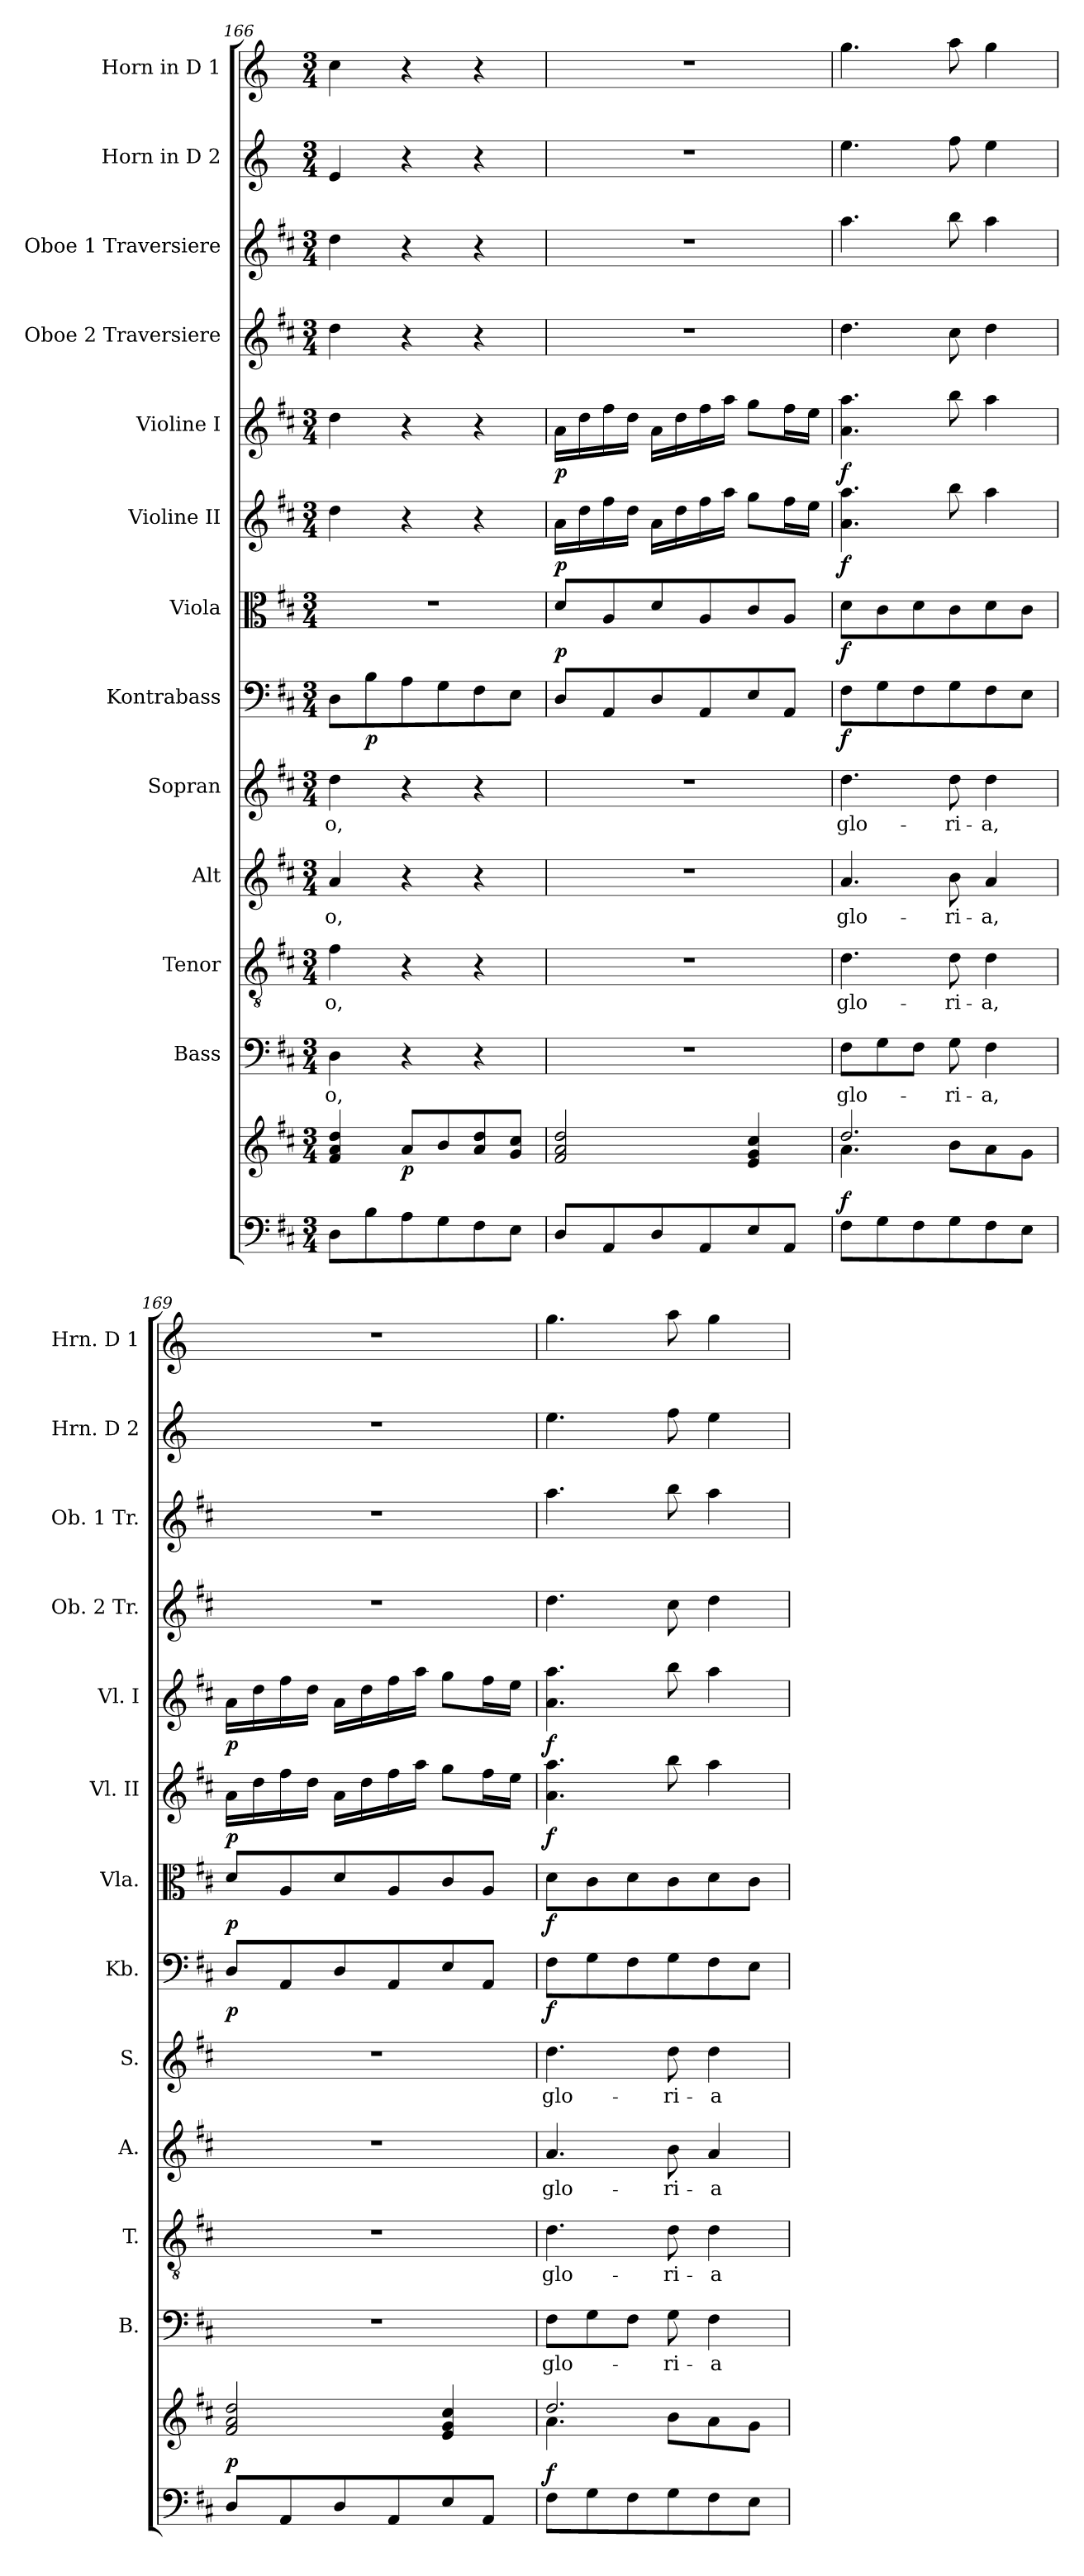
**kern	**kern	**dynam	**kern	**text	**kern	**text	**kern	**text	**kern	**text	**kern	**dynam	**kern	**dynam	**kern	**dynam	**kern	**dynam	**kern	**kern	**kern	**kern
*part13	*part13	*part13	*part12	*part12	*part11	*part11	*part10	*part10	*part9	*part9	*part8	*part8	*part7	*part7	*part6	*part6	*part5	*part5	*part4	*part3	*part2	*part1
*staff14	*staff13	*staff13/14	*staff12	*staff12	*staff11	*staff11	*staff10	*staff10	*staff9	*staff9	*staff8	*staff8	*staff7	*staff7	*staff6	*staff6	*staff5	*staff5	*staff4	*staff3	*staff2	*staff1
*	*	*	*I"Bass	*	*I"Tenor	*	*I"Alt	*	*I"Sopran	*	*I"Kontrabass	*	*I"Viola	*	*I"Violine II	*	*I"Violine I	*	*I"Oboe 2 Traversiere	*I"Oboe 1 Traversiere	*I"Horn in D 2	*I"Horn in D 1
*	*	*	*I'B.	*	*I'T.	*	*I'A.	*	*I'S.	*	*I'Kb.	*	*I'Vla.	*	*I'Vl. II	*	*I'Vl. I	*	*I'Ob. 2 Tr.	*I'Ob. 1 Tr.	*I'Hrn. D 2	*I'Hrn. D 1
*clefF4	*clefG2	*	*clefF4	*	*clefGv2	*	*clefG2	*	*clefG2	*	*clefF4	*	*clefC3	*	*clefG2	*	*clefG2	*	*clefG2	*clefG2	*clefG2	*clefG2
*	*	*	*	*	*	*	*	*	*	*	*ITrd7c12	*	*	*	*	*	*	*	*	*	*ITrd6c10	*ITrd6c10
*k[f#c#]	*k[f#c#]	*	*k[f#c#]	*	*k[f#c#]	*	*k[f#c#]	*	*k[f#c#]	*	*k[f#c#]	*	*k[f#c#]	*	*k[f#c#]	*	*k[f#c#]	*	*k[f#c#]	*k[f#c#]	*k[f#c#]	*k[f#c#]
*D:	*D:	*	*D:	*	*D:	*	*D:	*	*D:	*	*D:	*	*D:	*	*D:	*	*D:	*	*D:	*D:	*D:	*D:
*M3/4	*M3/4	*	*M3/4	*	*M3/4	*	*M3/4	*	*M3/4	*	*M3/4	*	*M3/4	*	*M3/4	*	*M3/4	*	*M3/4	*M3/4	*M3/4	*M3/4
=166	=166	=166	=166	=166	=166	=166	=166	=166	=166	=166	=166	=166	=166	=166	=166	=166	=166	=166	=166	=166	=166	=166
!	!	!	!	!LO:LY:b	!	!LO:LY:b	!	!LO:LY:b	!	!LO:LY:b	!	!	!	!	!	!	!	!	!	!	!	!
8D\L	4f#/ 4a/ 4dd/	.	4D\	-o,	4f#\	-o,	4a/	-o,	4dd\	-o,	8DD\L	.	2.r	.	4dd\	.	4dd\	.	4dd\	4dd\	4F#/	4d\
!	!	!	!	!	!	!	!	!	!	!	!	!LO:DY:b	!	!	!	!	!	!	!	!	!	!
8B\	.	.	.	.	.	.	.	.	.	.	8BB\	p	.	.	.	.	.	.	.	.	.	.
!	!	!LO:DY:b	!	!	!	!	!	!	!	!	!	!	!	!	!	!	!	!	!	!	!	!
8A\	8a/L	p	4r	.	4r	.	4r	.	4r	.	8AA\	.	.	.	4r	.	4r	.	4r	4r	4r	4r
8G\	8b/	.	.	.	.	.	.	.	.	.	8GG\	.	.	.	.	.	.	.	.	.	.	.
8F#\	8a/ 8dd/	.	4r	.	4r	.	4r	.	4r	.	8FF#\	.	.	.	4r	.	4r	.	4r	4r	4r	4r
8E\J	8g/ 8cc#/J	.	.	.	.	.	.	.	.	.	8EE\J	.	.	.	.	.	.	.	.	.	.	.
!!LO:PB:g=z
=167	=167	=167	=167	=167	=167	=167	=167	=167	=167	=167	=167	=167	=167	=167	=167	=167	=167	=167	=167	=167	=167	=167
!	!	!	!	!	!	!	!	!	!	!	!	!	!	!LO:DY:b	!	!LO:DY:b	!	!LO:DY:b	!	!	!	!
8D/L	2f#/ 2a/ 2dd/	.	2.r	.	2.r	.	2.r	.	2.r	.	8DD/L	.	8d/L	p	16a\LL	p	16a\LL	p	2.r	2.r	2.r	2.r
.	.	.	.	.	.	.	.	.	.	.	.	.	.	.	16dd\	.	16dd\	.	.	.	.	.
8AA/	.	.	.	.	.	.	.	.	.	.	8AAA/	.	8A/	.	16ff#\	.	16ff#\	.	.	.	.	.
.	.	.	.	.	.	.	.	.	.	.	.	.	.	.	16dd\JJ	.	16dd\JJ	.	.	.	.	.
8D/	.	.	.	.	.	.	.	.	.	.	8DD/	.	8d/	.	16a\LL	.	16a\LL	.	.	.	.	.
.	.	.	.	.	.	.	.	.	.	.	.	.	.	.	16dd\	.	16dd\	.	.	.	.	.
8AA/	.	.	.	.	.	.	.	.	.	.	8AAA/	.	8A/	.	16ff#\	.	16ff#\	.	.	.	.	.
.	.	.	.	.	.	.	.	.	.	.	.	.	.	.	16aa\JJ	.	16aa\JJ	.	.	.	.	.
8E/	4e/ 4g/ 4cc#/	.	.	.	.	.	.	.	.	.	8EE/	.	8c#/	.	8gg\L	.	8gg\L	.	.	.	.	.
8AA/J	.	.	.	.	.	.	.	.	.	.	8AAA/J	.	8A/J	.	16ff#\L	.	16ff#\L	.	.	.	.	.
.	.	.	.	.	.	.	.	.	.	.	.	.	.	.	16ee\JJ	.	16ee\JJ	.	.	.	.	.
=168	=168	=168	=168	=168	=168	=168	=168	=168	=168	=168	=168	=168	=168	=168	=168	=168	=168	=168	=168	=168	=168	=168
*	*^	*	*	*	*	*	*	*	*	*	*	*	*	*	*	*	*	*	*	*	*	*
!	!	!	!LO:DY:a=2	!	!LO:LY:b	!	!LO:LY:b	!	!LO:LY:b	!	!LO:LY:b	!	!LO:DY:b	!	!LO:DY:b	!	!LO:DY:b	!	!LO:DY:b	!	!	!	!
8F#\L	2.dd/	4.a\	f	8F#\L	glo-	4.d\	glo-	4.a/	glo-	4.dd\	glo-	8FF#\L	f	8d\L	f	4.a\ 4.aa\	f	4.a\ 4.aa\	f	4.dd\	4.aa\	4.f#\	4.a\
8G\	.	.	.	8G\	.	.	.	.	.	.	.	8GG\	.	8c#\	.	.	.	.	.	.	.	.	.
8F#\	.	.	.	8F#\J	.	.	.	.	.	.	.	8FF#\	.	8d\	.	.	.	.	.	.	.	.	.
!	!	!	!	!	!LO:LY:b	!	!LO:LY:b	!	!LO:LY:b	!	!LO:LY:b	!	!	!	!	!	!	!	!	!	!	!	!
8G\	.	8b\L	.	8G\	-ri-	8d\	-ri-	8b\	-ri-	8dd\	-ri-	8GG\	.	8c#\	.	8bb\	.	8bb\	.	8cc#\	8bb\	8g\	8b\
!	!	!	!	!	!LO:LY:b	!	!LO:LY:b	!	!LO:LY:b	!	!LO:LY:b	!	!	!	!	!	!	!	!	!	!	!	!
8F#\	.	8a\	.	4F#\	-a,	4d\	-a,	4a/	-a,	4dd\	-a,	8FF#\	.	8d\	.	4aa\	.	4aa\	.	4dd\	4aa\	4f#\	4a\
8E\J	.	8g\J	.	.	.	.	.	.	.	.	.	8EE\J	.	8c#\J	.	.	.	.	.	.	.	.	.
=169	=169	=169	=169	=169	=169	=169	=169	=169	=169	=169	=169	=169	=169	=169	=169	=169	=169	=169	=169	=169	=169	=169	=169
!	!	!	!LO:DY:a=2	!	!	!	!	!	!	!	!	!	!LO:DY:b	!	!LO:DY:b	!	!LO:DY:b	!	!LO:DY:b	!	!	!	!
*	*v	*v	*	*	*	*	*	*	*	*	*	*	*	*	*	*	*	*	*	*	*	*	*
8D/L	2f#/ 2a/ 2dd/	p	2.r	.	2.r	.	2.r	.	2.r	.	8DD/L	p	8d/L	p	16a\LL	p	16a\LL	p	2.r	2.r	2.r	2.r
.	.	.	.	.	.	.	.	.	.	.	.	.	.	.	16dd\	.	16dd\	.	.	.	.	.
8AA/	.	.	.	.	.	.	.	.	.	.	8AAA/	.	8A/	.	16ff#\	.	16ff#\	.	.	.	.	.
.	.	.	.	.	.	.	.	.	.	.	.	.	.	.	16dd\JJ	.	16dd\JJ	.	.	.	.	.
8D/	.	.	.	.	.	.	.	.	.	.	8DD/	.	8d/	.	16a\LL	.	16a\LL	.	.	.	.	.
.	.	.	.	.	.	.	.	.	.	.	.	.	.	.	16dd\	.	16dd\	.	.	.	.	.
8AA/	.	.	.	.	.	.	.	.	.	.	8AAA/	.	8A/	.	16ff#\	.	16ff#\	.	.	.	.	.
.	.	.	.	.	.	.	.	.	.	.	.	.	.	.	16aa\JJ	.	16aa\JJ	.	.	.	.	.
8E/	4e/ 4g/ 4cc#/	.	.	.	.	.	.	.	.	.	8EE/	.	8c#/	.	8gg\L	.	8gg\L	.	.	.	.	.
8AA/J	.	.	.	.	.	.	.	.	.	.	8AAA/J	.	8A/J	.	16ff#\L	.	16ff#\L	.	.	.	.	.
.	.	.	.	.	.	.	.	.	.	.	.	.	.	.	16ee\JJ	.	16ee\JJ	.	.	.	.	.
=170	=170	=170	=170	=170	=170	=170	=170	=170	=170	=170	=170	=170	=170	=170	=170	=170	=170	=170	=170	=170	=170	=170
*	*^	*	*	*	*	*	*	*	*	*	*	*	*	*	*	*	*	*	*	*	*	*
!	!	!	!LO:DY:a=2	!	!LO:LY:b	!	!LO:LY:b	!	!LO:LY:b	!	!LO:LY:b	!	!LO:DY:b	!	!LO:DY:b	!	!LO:DY:b	!	!LO:DY:b	!	!	!	!
8F#\L	2.dd/	4.a\	f	8F#\L	glo-	4.d\	glo-	4.a/	glo-	4.dd\	glo-	8FF#\L	f	8d\L	f	4.a\ 4.aa\	f	4.a\ 4.aa\	f	4.dd\	4.aa\	4.f#\	4.a\
8G\	.	.	.	8G\	.	.	.	.	.	.	.	8GG\	.	8c#\	.	.	.	.	.	.	.	.	.
8F#\	.	.	.	8F#\J	.	.	.	.	.	.	.	8FF#\	.	8d\	.	.	.	.	.	.	.	.	.
!	!	!	!	!	!LO:LY:b	!	!LO:LY:b	!	!LO:LY:b	!	!LO:LY:b	!	!	!	!	!	!	!	!	!	!	!	!
8G\	.	8b\L	.	8G\	-ri-	8d\	-ri-	8b\	-ri-	8dd\	-ri-	8GG\	.	8c#\	.	8bb\	.	8bb\	.	8cc#\	8bb\	8g\	8b\
!	!	!	!	!	!LO:LY:b	!	!LO:LY:b	!	!LO:LY:b	!	!LO:LY:b	!	!	!	!	!	!	!	!	!	!	!	!
8F#\	.	8a\	.	4F#\	-a	4d\	-a	4a/	-a	4dd\	-a	8FF#\	.	8d\	.	4aa\	.	4aa\	.	4dd\	4aa\	4f#\	4a\
8E\J	.	8g\J	.	.	.	.	.	.	.	.	.	8EE\J	.	8c#\J	.	.	.	.	.	.	.	.	.
*	*v	*v	*	*	*	*	*	*	*	*	*	*	*	*	*	*	*	*	*	*	*	*	*
=	=	=	=	=	=	=	=	=	=	=	=	=	=	=	=	=	=	=	=	=	=	=
*-	*-	*-	*-	*-	*-	*-	*-	*-	*-	*-	*-	*-	*-	*-	*-	*-	*-	*-	*-	*-	*-	*-
